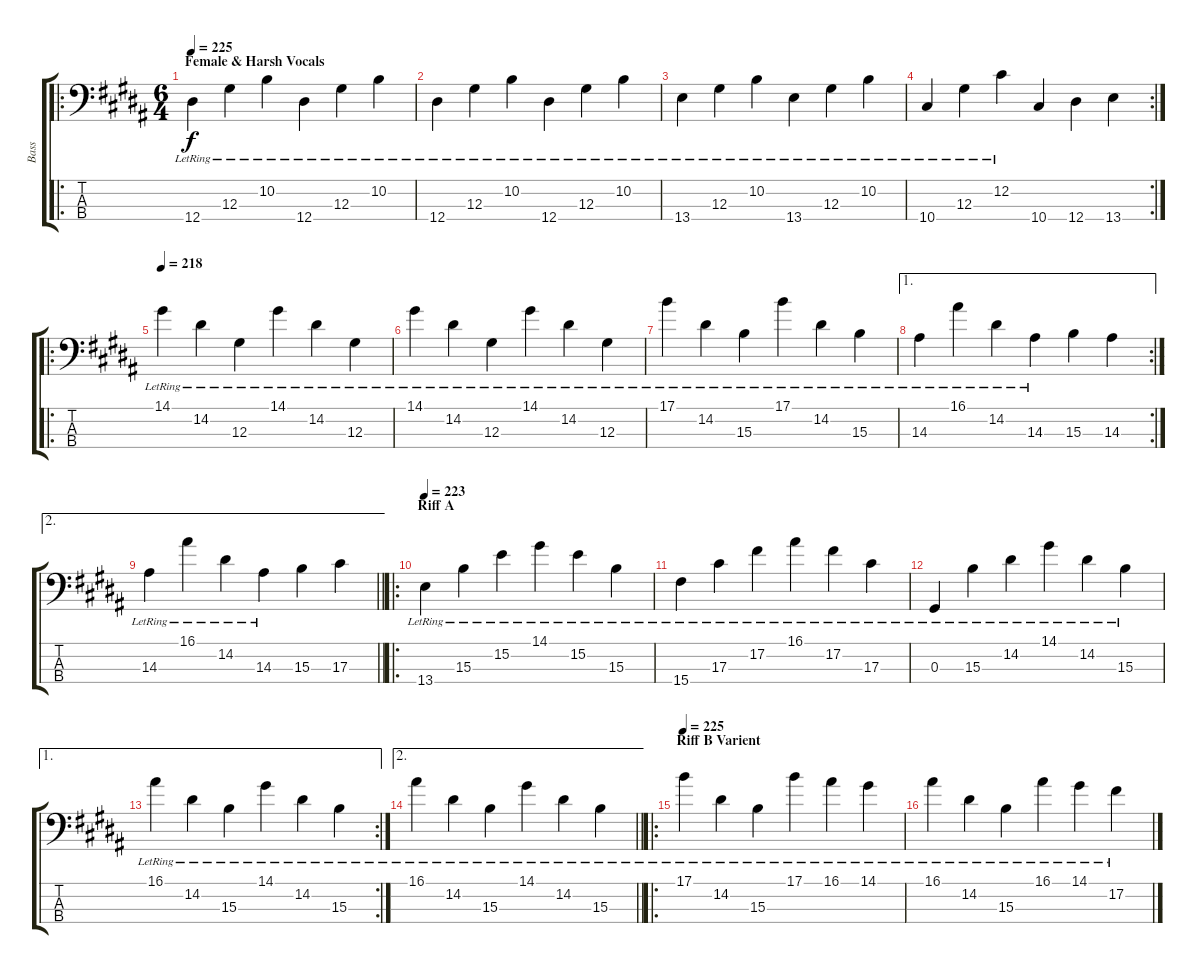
\track ("Bass" "Bass") {instrument electricbasspick}
\staff {score tabs}
\tuning (Gb2 Db2 Ab1 Eb1) {hide}
\ro
\ts (6 4)
\section ("" "Female & Harsh Vocals")
\tempo 225
\clef f4
\ks b
12.4{lr}.4{dy f} 12.3{lr}.4 10.2{lr}.4 12.4{lr}.4 12.3{lr}.4 10.2{lr}.4 |
12.4{lr}.4 12.3{lr}.4 10.2{lr}.4 12.4{lr}.4 12.3{lr}.4 10.2{lr}.4 |
13.4{lr}.4 12.3{lr}.4 10.2{lr}.4 13.4{lr}.4 12.3{lr}.4 10.2{lr}.4 |
\rc 2
10.4{lr}.4 12.3{lr}.4 12.2{lr}.4 10.4.4 12.4.4 13.4.4 |
\ro
\tempo 218
14.1{lr}.4 14.2{lr}.4 12.3{lr}.4 14.1{lr}.4 14.2{lr}.4 12.3{lr}.4 |
14.1{lr}.4 14.2{lr}.4 12.3{lr}.4 14.1{lr}.4 14.2{lr}.4 12.3{lr}.4 |
17.1{lr}.4 14.2{lr}.4 15.3{lr}.4 17.1{lr}.4 14.2{lr}.4 15.3{lr}.4 |
\ae 1
\rc 2
14.3{lr}.4 16.1{lr}.4 14.2{lr}.4 14.3{lr}.4 15.3.4 14.3.4 |
\ae 2
\barLineRight lightlight
14.3{lr}.4 16.1{lr}.4 14.2{lr}.4 14.3{lr}.4 15.3.4 17.3.4 |
\ro
\section ("" "Riff A")
\tempo 223
13.4{lr}.4 15.3{lr}.4 15.2{lr}.4 14.1{lr}.4 15.2{lr}.4 15.3{lr}.4 |
15.4{lr}.4 17.3{lr}.4 17.2{lr}.4 16.1{lr}.4 17.2{lr}.4 17.3{lr}.4 |
0.3{lr}.4 15.3{lr}.4 14.2{lr}.4 14.1{lr}.4 14.2{lr}.4 15.3{lr}.4 |
\ae 1
\rc 2
16.1{lr}.4 14.2{lr}.4 15.3{lr}.4 14.1{lr}.4 14.2{lr}.4 15.3{lr}.4 |
\ae 2
\barLineRight lightlight
16.1{lr}.4 14.2{lr}.4 15.3{lr}.4 14.1{lr}.4 14.2{lr}.4 15.3{lr}.4 |
\ro
\section ("" "Riff B Varient")
\tempo 225
17.1{lr}.4 14.2{lr}.4 15.3{lr}.4 17.1{lr}.4 16.1{lr}.4 14.1{lr}.4 |
16.1{lr}.4 14.2{lr}.4 15.3{lr}.4 16.1{lr}.4 14.1{lr}.4 17.2{lr}.4
